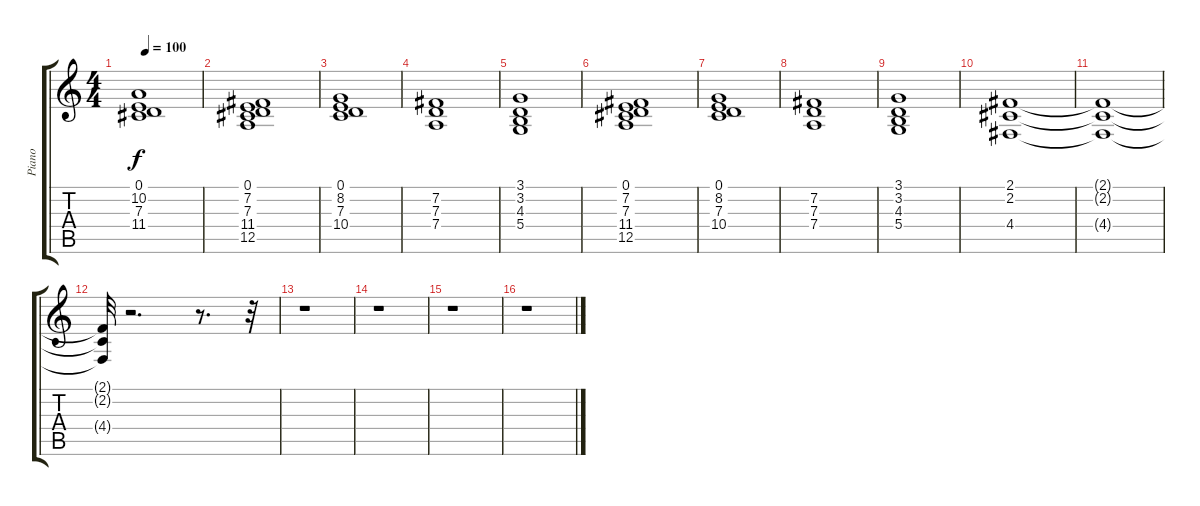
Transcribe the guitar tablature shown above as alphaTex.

\track ("Piano" "Piano") {instrument electricgrandpiano}
\staff {score tabs}
\tuning (E4 B3 G3 D3 A2 E2) {hide}
\ts (4 4)
\tempo 100
\clef g2
\ks c
(0.1 10.2 7.3 11.4).1{dy f} |
(0.1 7.2 7.3 11.4 12.5).1 |
(0.1 8.2 7.3 10.4).1 |
(7.2 7.3 7.4).1 |
(3.1 3.2 4.3 5.4).1 |
(0.1 7.2 7.3 11.4 12.5).1 |
(0.1 8.2 7.3 10.4).1 |
(7.2 7.3 7.4).1 |
(3.1 3.2 4.3 5.4).1 |
(2.1 2.2 4.4).1 |
(2.1{t} 2.2{t} 4.4{t}).1 |
(2.1{t} 2.2{t} 4.4{t}).32 r.2{d} r.8{d} r.32 |
r.1 |
r.1 |
r.1 |
r.1
